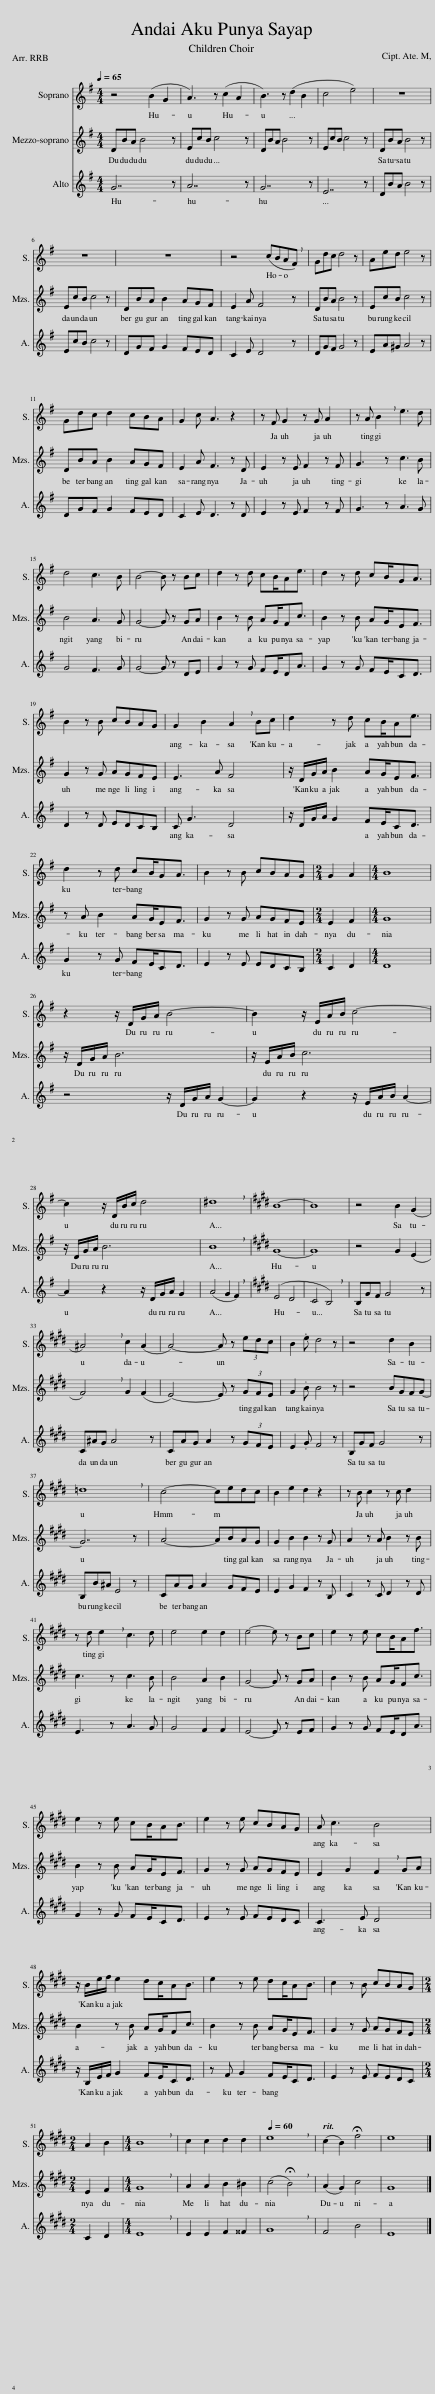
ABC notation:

X:1
%%score 1 2 3
L:1/8
Q:1/4=65
M:4/4
I:linebreak $
K:G
V:1 treble
V:2 treble
V:3 treble
V:1
 z4 (B2 G2 | A3) z (c2 A2 | B3) z (d2 B2 | c4 e4) | z8 |$ %5
 z8 | z8 | z4 (cBA!breath!F) | Gdc d4 z | Aed e4 z |$ %10
 Gdc d2 cBA | G2 c A3 z2 | z F G2 z G A2 | z A !breath!B2 e3 d |$ d4 c3 B | %15
 B4- B z Bc | d2 z d cB/Ae3/2 | d2 z d cB/GA3/2 |$ B2 z B cBAG | G2 B2 !breath!A2 Bc | %20
 d2 z d cB/Ae3/2 |$ d2 z d cB/GA3/2 | B2 z B cBAG |[M:2/4] G2 A2 |[M:4/4] B8 |$ %25
 z2 z/ D/G/A/ B4- | B2 z/ E/A/B/ c4- |$ c2 z/ D/B/c/ d4 | !breath!^d8 |[K:E] B8- | %30
 B8 | z4 B2 (G2 |$ !breath!^A4) c2 (A2 | A4-) A z (3edc | B2 .e d4 z | %35
 z4 d2 B2 |$ !breath!=d8 | c4- cedc | B2 e2 d2 z2 | z B c2 z c d2 |$ %40
 z d !breath!e2 c3 d | e4 e2 d2 | e4- e z Bc | e2 z e cB/Af3/2 |$ e2 z e cB/AB3/2 | %45
 e2 z e cBAG | A c3 B4 |$ z/ B/e/f/ e2 dc/AB3/2 | e2 z e dc/AB3/2 | c2 z B cBAG |$ %50
[M:2/4] A2 B2 |[M:4/4] !breath!B8 | c2 c2 d2 d2 |[Q:1/4=60] !breath!e8[Q:1/4=33] |[Q:1/4=60] (c2[Q:1/4=53] B2)[Q:1/4=30] !fermata!f4 | %55
[Q:1/4=60] e8 |] %56
V:2
 DBA B4 z | EcB c4 z | DBA B4 z | EcB c4 z | DBA B4 z |$ %5
 EcB c4 z | DBA B2 AGF | E2 A F4 z | DBA B4 z | EcB c4 z |$ %10
 DBA B2 AGF | E2 A F3 z D | E2 z E F2 z F | G3 z c3 B |$ B4 A3 G | %15
 G4- G z GA | B2 z B AG/Fc3/2 | B2 z B AG/EF3/2 |$ G2 z G AGFE | E3 A F4 | %20
 z/ D/G/A/ B2 AG/EF3/2 |$ z A B2 AG/EF3/2 | G2 z G AGFE |[M:2/4] E2 F2 |[M:4/4] G8 |$ %25
 z/ D/G/A/ B6 | z/ E/A/B/ c6 |$ z/ D/G/A/ B6 | !breath!B8 |[K:E] G8- | %30
 G8 | z4 G2 (E2 |$ !breath!F4) G2 (F2 | E4-) E z (3GFE | G2 .B B4 z | %35
 z4 BGFG- |$ G7 z | A4- ABAG | G2 B2 B2 z G | A2 z A B2 z B |$ %40
 c3 z c3 B | B4 A2 B2 | G4- G z GA | B2 z B AG/Fc3/2 |$ B2 z B AG/EF3/2 | %45
 G2 z G AGFE | E2 G2 !breath!F2 GA |$ B2 z B AG/Fc3/2 | B2 z B AG/EF3/2 | G2 z G AGFE |$ %50
[M:2/4] E2 F2 |[M:4/4] !breath!G8 | A2 A2 B2 ^B2 | (c4 !breath!!fermata!B4) | (A2 G2) c4 | %55
 G8 |] %56
V:3
 G7 z | A7 z | G7 z | E7 z | DBA B4 z |$ %5
 EcB c4 z | DGF G2 FED | C2 E D4 z | DGF G4 z | EA^G A4 z |$ %10
 DGF G2 FED | C2 E D3 z D | E2 z E F2 z F | G3 z A3 G |$ G4 F3 G | %15
 G4- G z DE | G2 z G FE/DA3/2 | G2 z G FE/CD3/2 |$ D2 z D EDCB, | C G3 D4 | %20
 z/ D/G/A/ G2 FE/CD3/2 |$ G2 z G FE/CD3/2 | E2 z E EDCB, |[M:2/4] C2 D2 |[M:4/4] D8 |$ %25
 z4 z/ D/G/A/ G2- | G2 z2 z/ E/A/B/ A2- |$ A2 z2 z/ D/G/A/ G2 | (A4 G2 !breath!F2) |[K:E] (E4 D4 | %30
 C4 !breath!B,4) | B,GF G4 z |$ C^AG A4 z | CAG A2 z (3GFE | E2 .G F4 z | %35
 B,GF G4 z |$ B,B^A E4 z | CAG A2 GFE | E2 G2 F2 z B, | C2 z C D2 z D |$ %40
 E3 z A3 G | G4 F2 F2 | E4- E z EF | G2 z G FE/DA3/2 |$ G2 z G FE/CD3/2 | %45
 E2 z E FEDC | C3 E D4 |$ z/ B,/E/F/ G2 FE/CD3/2 | z F G2 FE/CD3/2 | E2 z E FEDC |$ %50
[M:2/4] C2 D2 |[M:4/4] !breath!E8 | E2 E2 F2 ^^F2 | !breath!G8 | F4 B4 | %55
 E8 |] %56
